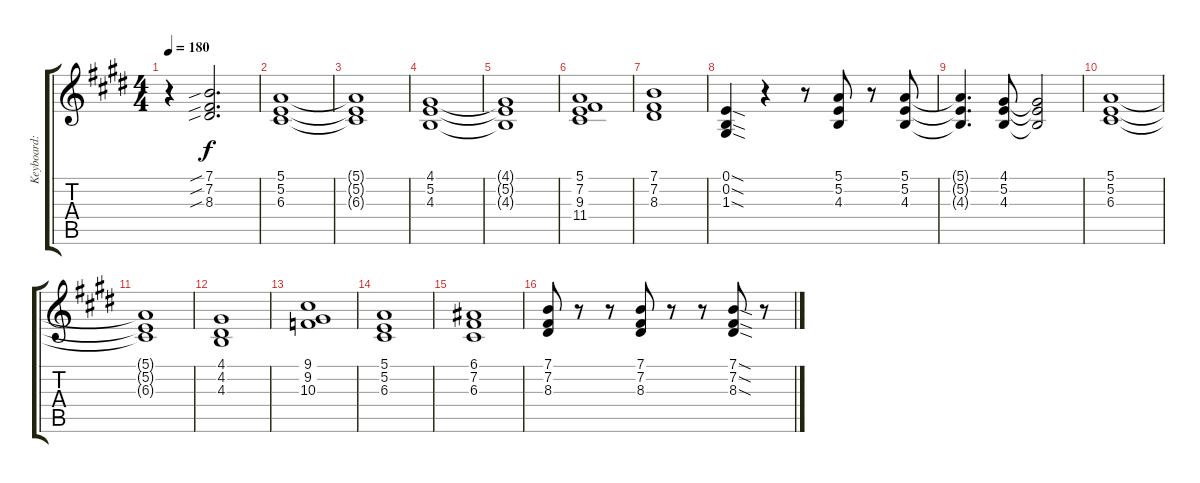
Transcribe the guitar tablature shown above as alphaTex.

\track ("Keyboard: Tsugumi Kotobuki" "Keyboard: ") {instrument lead1square}
\staff {score tabs}
\tuning (E4 B3 G3 D3 A2 E2) {hide}
\ts (4 4)
\tempo 180
\clef g2
\ks e
r.4{dy f} (7.1{sib} 7.2{sib} 8.3{sib}).2{d} |
(5.1 5.2 6.3).1 |
(5.1{t} 5.2{t} 6.3{t}).1 |
(4.1 5.2 4.3).1 |
(4.1{t} 5.2{t} 4.3{t}).1 |
(5.1 7.2 9.3 11.4).1 |
(7.1 7.2 8.3).1 |
(0.1{sod} 0.2{sod} 1.3{sod}).4 r.4 r.8 (5.1 5.2 4.3).8 r.8 (5.1 5.2 4.3).8 |
(5.1{t} 5.2{t} 4.3{t}).4{d} (4.1 5.2 4.3).8 (4.1{t} 5.2{t} 4.3{t}).2 |
(5.1 5.2 6.3).1 |
(5.1{t} 5.2{t} 6.3{t}).1 |
(4.1 4.2 4.3).1 |
(9.1 9.2 10.3).1 |
(5.1 5.2 6.3).1 |
(6.1 7.2 6.3).1 |
(7.1 7.2 8.3).8 r.8 r.8 (7.1 7.2 8.3).8 r.8 r.8 (7.1{sod} 7.2{sod} 8.3{sod}).8 r.8
